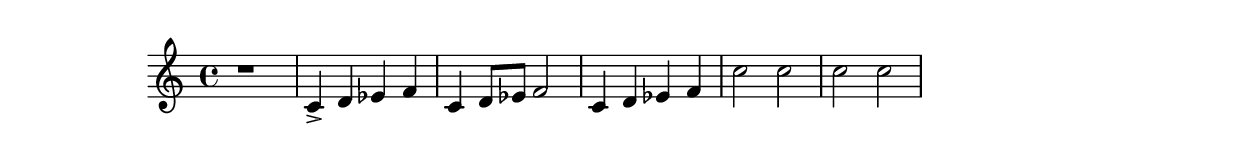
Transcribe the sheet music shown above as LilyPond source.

\version "2.19.82"
\language "english"

\header {
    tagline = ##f
}

\layout {}

\paper {}

\score {
    {
        r1
        c'4
        -\accent
        d'4
        ef'4
        f'4
        c'4
        d'8
        [
        ef'8
        ]
        f'2
        c'4
        d'4
        ef'4
        f'4
        c''2
        c''2
        c''2
        c''2
    }
}